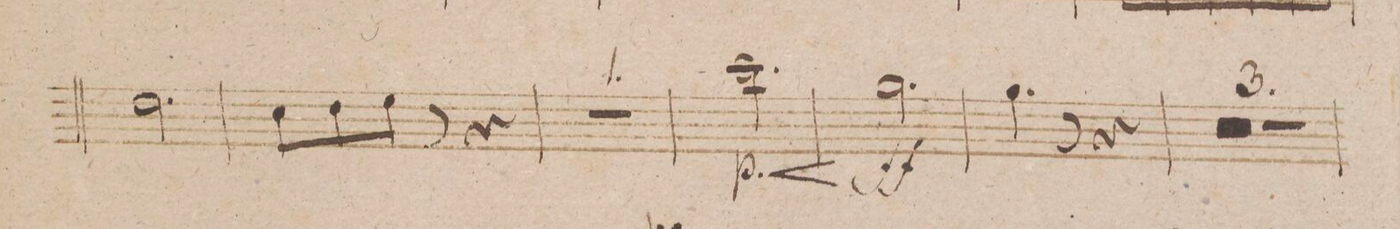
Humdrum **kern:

**kern	**dynam
*I"Flauto 2do	*
*clefG2	*
*k[b-]	*
*met(c|)	*
*M3/4	*
2.dd\	.
=184	=184
8cc\L	.
8dd\	.
8ee\J	.
8r	.
4r	.
=185	=185
2.r	.
=186	=186
2.ccc\	p <
=187	=187
2.gg\	[ ff
=188	=188
4.gg\	.
8r	.
4r	.
=189	=189
1.r	.
=190	=190
=191	=191
2.r	.
=192	=192
*-	*-
